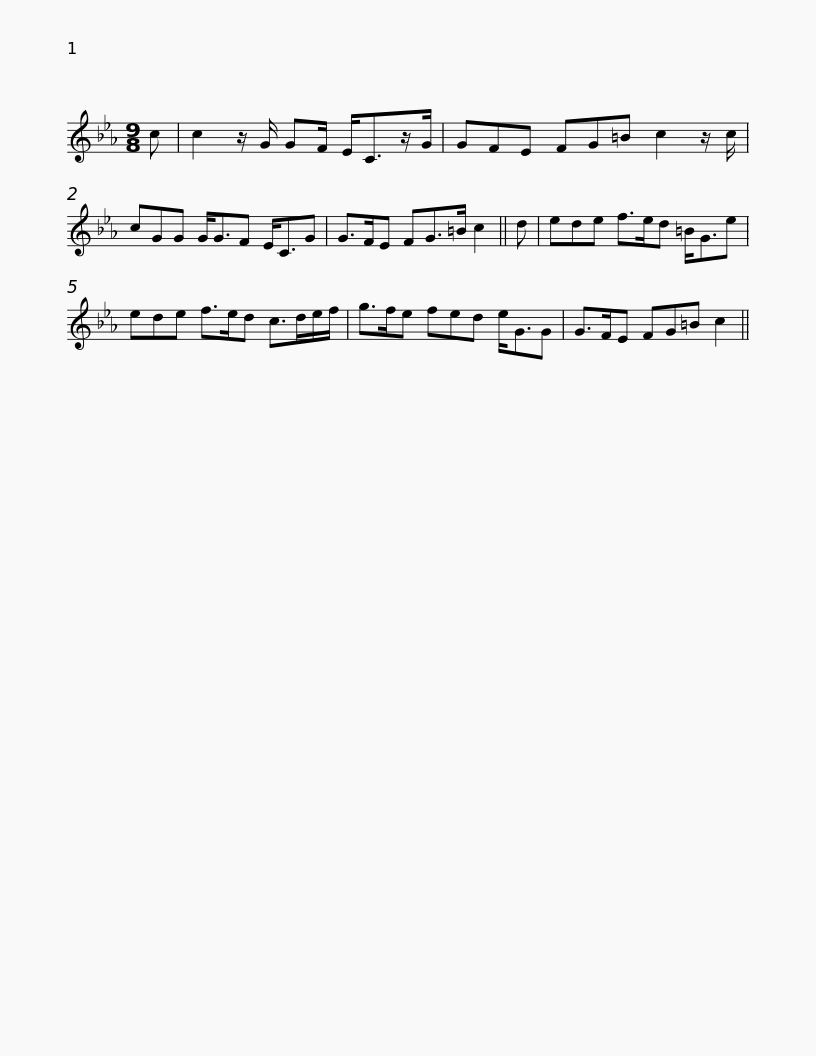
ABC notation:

X:1
L:1/8
M:9/8
I:linebreak $
K:Cmin
V:1 treble
V:1
 c | c2 z/ G/ GF/ E<Cz/G/ | GFE FG=B c2 z/ c/ | cGG G<GF E<CG | G>FE FG>=B c2 || %5
 d |$ ede f>ed =B<Ge | ede f>ed c>de/f/ | g>fe fed e<GG | G>FE FG=B c2 || %10
